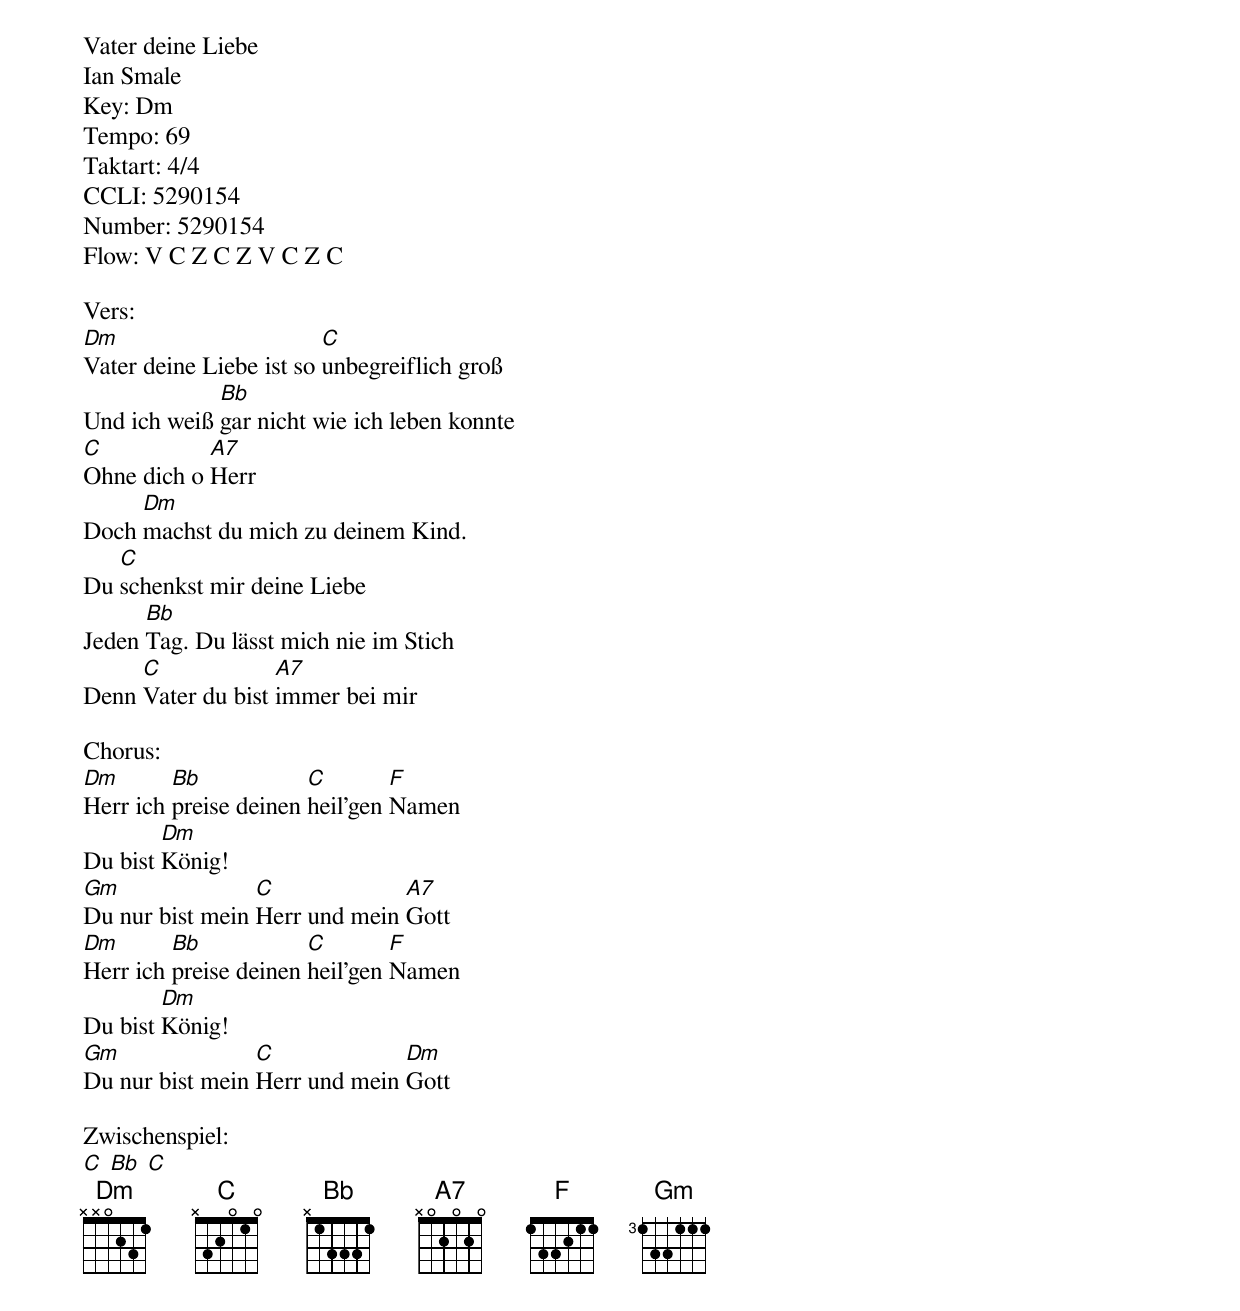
Vater deine Liebe
Ian Smale
Key: Dm
Tempo: 69
Taktart: 4/4
CCLI: 5290154
Number: 5290154
Flow: V C Z C Z V C Z C

Vers:
[Dm]Vater deine Liebe ist so [C]unbegreiflich groß
Und ich weiß [Bb]gar nicht wie ich leben konnte
[C]Ohne dich o [A7]Herr
Doch [Dm]machst du mich zu deinem Kind.
Du [C]schenkst mir deine Liebe
Jeden [Bb]Tag. Du lässt mich nie im Stich
Denn [C]Vater du bist [A7]immer bei mir

Chorus:
[Dm]Herr ich [Bb]preise deinen [C]heil'gen [F]Namen
Du bist [Dm]König!
[Gm]Du nur bist mein [C]Herr und mein [A7]Gott
[Dm]Herr ich [Bb]preise deinen [C]heil'gen [F]Namen
Du bist [Dm]König!
[Gm]Du nur bist mein [C]Herr und mein [Dm]Gott

Zwischenspiel:
[C] [Bb] [C]
